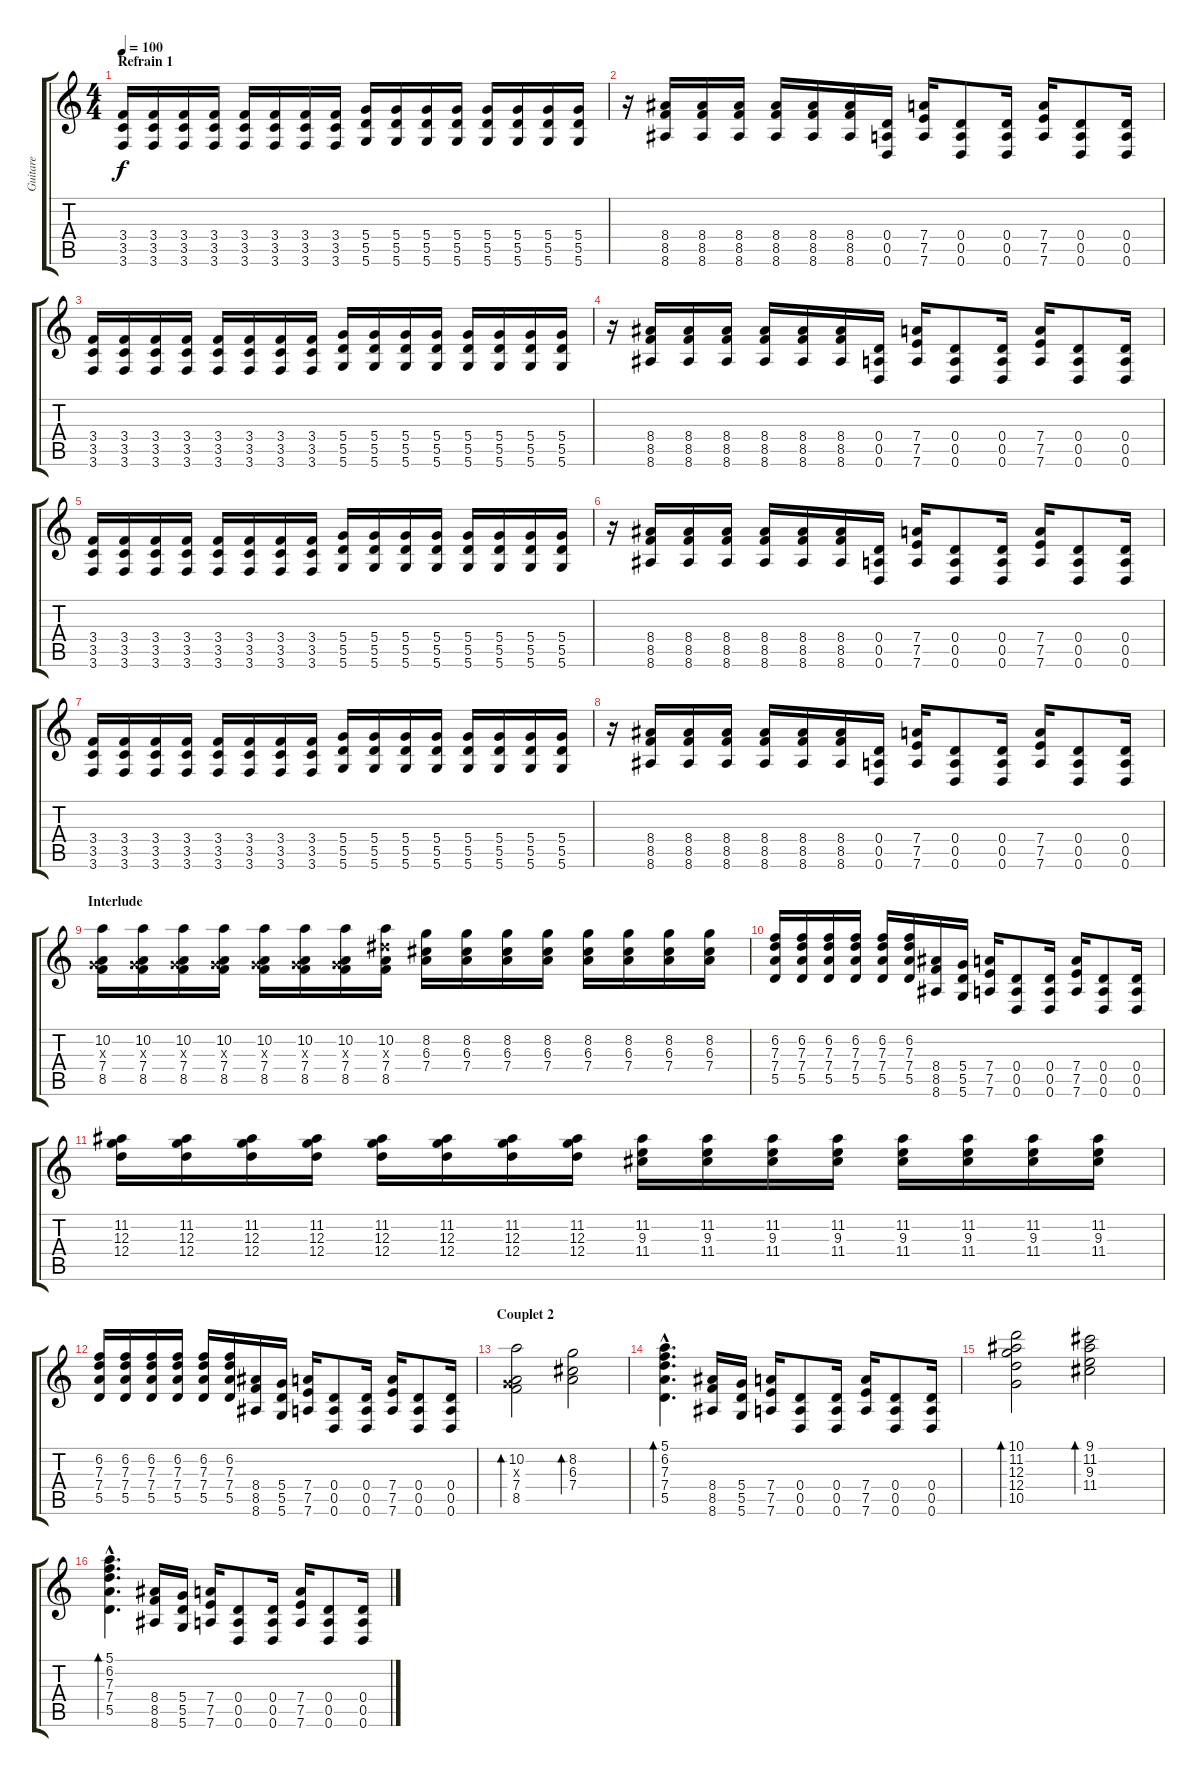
\track ("Guitare" "Guitare") {instrument overdrivenguitar}
\staff {score tabs}
\tuning (E4 B3 G3 D3 A2 D2) {hide}
\ts (4 4)
\section ("" "Refrain 1")
\tempo 100
\clef g2
\ks c
(3.4 3.5 3.6).16{dy f} (3.4 3.5 3.6).16 (3.4 3.5 3.6).16 (3.4 3.5 3.6).16 (3.4 3.5 3.6).16 (3.4 3.5 3.6).16 (3.4 3.5 3.6).16 (3.4 3.5 3.6).16 (5.4 5.5 5.6).16 (5.4 5.5 5.6).16 (5.4 5.5 5.6).16 (5.4 5.5 5.6).16 (5.4 5.5 5.6).16 (5.4 5.5 5.6).16 (5.4 5.5 5.6).16 (5.4 5.5 5.6).16 |
r.16 (8.4 8.5 8.6).16 (8.4 8.5 8.6).16 (8.4 8.5 8.6).16 (8.4 8.5 8.6).16 (8.4 8.5 8.6).16 (8.4 8.5 8.6).16 (0.4 0.5 0.6).16 (7.4 7.5 7.6).16 (0.4 0.5 0.6).8 (0.4 0.5 0.6).16 (7.4 7.5 7.6).16 (0.4 0.5 0.6).8 (0.4 0.5 0.6).16 |
(3.4 3.5 3.6).16 (3.4 3.5 3.6).16 (3.4 3.5 3.6).16 (3.4 3.5 3.6).16 (3.4 3.5 3.6).16 (3.4 3.5 3.6).16 (3.4 3.5 3.6).16 (3.4 3.5 3.6).16 (5.4 5.5 5.6).16 (5.4 5.5 5.6).16 (5.4 5.5 5.6).16 (5.4 5.5 5.6).16 (5.4 5.5 5.6).16 (5.4 5.5 5.6).16 (5.4 5.5 5.6).16 (5.4 5.5 5.6).16 |
r.16 (8.4 8.5 8.6).16 (8.4 8.5 8.6).16 (8.4 8.5 8.6).16 (8.4 8.5 8.6).16 (8.4 8.5 8.6).16 (8.4 8.5 8.6).16 (0.4 0.5 0.6).16 (7.4 7.5 7.6).16 (0.4 0.5 0.6).8 (0.4 0.5 0.6).16 (7.4 7.5 7.6).16 (0.4 0.5 0.6).8 (0.4 0.5 0.6).16 |
(3.4 3.5 3.6).16 (3.4 3.5 3.6).16 (3.4 3.5 3.6).16 (3.4 3.5 3.6).16 (3.4 3.5 3.6).16 (3.4 3.5 3.6).16 (3.4 3.5 3.6).16 (3.4 3.5 3.6).16 (5.4 5.5 5.6).16 (5.4 5.5 5.6).16 (5.4 5.5 5.6).16 (5.4 5.5 5.6).16 (5.4 5.5 5.6).16 (5.4 5.5 5.6).16 (5.4 5.5 5.6).16 (5.4 5.5 5.6).16 |
r.16 (8.4 8.5 8.6).16 (8.4 8.5 8.6).16 (8.4 8.5 8.6).16 (8.4 8.5 8.6).16 (8.4 8.5 8.6).16 (8.4 8.5 8.6).16 (0.4 0.5 0.6).16 (7.4 7.5 7.6).16 (0.4 0.5 0.6).8 (0.4 0.5 0.6).16 (7.4 7.5 7.6).16 (0.4 0.5 0.6).8 (0.4 0.5 0.6).16 |
(3.4 3.5 3.6).16 (3.4 3.5 3.6).16 (3.4 3.5 3.6).16 (3.4 3.5 3.6).16 (3.4 3.5 3.6).16 (3.4 3.5 3.6).16 (3.4 3.5 3.6).16 (3.4 3.5 3.6).16 (5.4 5.5 5.6).16 (5.4 5.5 5.6).16 (5.4 5.5 5.6).16 (5.4 5.5 5.6).16 (5.4 5.5 5.6).16 (5.4 5.5 5.6).16 (5.4 5.5 5.6).16 (5.4 5.5 5.6).16 |
r.16 (8.4 8.5 8.6).16 (8.4 8.5 8.6).16 (8.4 8.5 8.6).16 (8.4 8.5 8.6).16 (8.4 8.5 8.6).16 (8.4 8.5 8.6).16 (0.4 0.5 0.6).16 (7.4 7.5 7.6).16 (0.4 0.5 0.6).8 (0.4 0.5 0.6).16 (7.4 7.5 7.6).16 (0.4 0.5 0.6).8 (0.4 0.5 0.6).16 |
\section ("" "Interlude")
(10.2 0.3{x} 7.4 8.5).16 (10.2 0.3{x} 7.4 8.5).16 (10.2 0.3{x} 7.4 8.5).16 (10.2 0.3{x} 7.4 8.5).16 (10.2 0.3{x} 7.4 8.5).16 (10.2 0.3{x} 7.4 8.5).16 (10.2 0.3{x} 7.4 8.5).16 (10.2 8.3{x} 7.4 8.5).16 (8.2 6.3 7.4).16 (8.2 6.3 7.4).16 (8.2 6.3 7.4).16 (8.2 6.3 7.4).16 (8.2 6.3 7.4).16 (8.2 6.3 7.4).16 (8.2 6.3 7.4).16 (8.2 6.3 7.4).16 |
(6.2 7.3 7.4 5.5).16 (6.2 7.3 7.4 5.5).16 (6.2 7.3 7.4 5.5).16 (6.2 7.3 7.4 5.5).16 (6.2 7.3 7.4 5.5).16 (6.2 7.3 7.4 5.5).16 (8.4 8.5 8.6).16 (5.4 5.5 5.6).16 (7.4 7.5 7.6).16 (0.4 0.5 0.6).8 (0.4 0.5 0.6).16 (7.4 7.5 7.6).16 (0.4 0.5 0.6).8 (0.4 0.5 0.6).16 |
(11.2 12.3 12.4).16 (11.2 12.3 12.4).16 (11.2 12.3 12.4).16 (11.2 12.3 12.4).16 (11.2 12.3 12.4).16 (11.2 12.3 12.4).16 (11.2 12.3 12.4).16 (11.2 12.3 12.4).16 (11.2 9.3 11.4).16 (11.2 9.3 11.4).16 (11.2 9.3 11.4).16 (11.2 9.3 11.4).16 (11.2 9.3 11.4).16 (11.2 9.3 11.4).16 (11.2 9.3 11.4).16 (11.2 9.3 11.4).16 |
(6.2 7.3 7.4 5.5).16 (6.2 7.3 7.4 5.5).16 (6.2 7.3 7.4 5.5).16 (6.2 7.3 7.4 5.5).16 (6.2 7.3 7.4 5.5).16 (6.2 7.3 7.4 5.5).16 (8.4 8.5 8.6).16 (5.4 5.5 5.6).16 (7.4 7.5 7.6).16 (0.4 0.5 0.6).8 (0.4 0.5 0.6).16 (7.4 7.5 7.6).16 (0.4 0.5 0.6).8 (0.4 0.5 0.6).16 |
\section ("" "Couplet 2")
(10.2 0.3{x} 7.4 8.5).2{bd 120 instrument acousticguitarsteel} (8.2 6.3 7.4).2{bd 120} |
(5.1{hac} 6.2{hac} 7.3{hac} 7.4{hac} 5.5{hac}).4{d bd 120} (8.4 8.5 8.6).16{instrument overdrivenguitar} (5.4 5.5 5.6).16 (7.4 7.5 7.6).16 (0.4 0.5 0.6).8 (0.4 0.5 0.6).16 (7.4 7.5 7.6).16 (0.4 0.5 0.6).8 (0.4 0.5 0.6).16 |
(10.1 11.2 12.3 12.4 10.5).2{bd 120 instrument acousticguitarsteel} (9.1 11.2 9.3 11.4).2{bd 120} |
(5.1{hac} 6.2{hac} 7.3{hac} 7.4{hac} 5.5{hac}).4{d bd 120} (8.4 8.5 8.6).16{instrument overdrivenguitar} (5.4 5.5 5.6).16 (7.4 7.5 7.6).16 (0.4 0.5 0.6).8 (0.4 0.5 0.6).16 (7.4 7.5 7.6).16 (0.4 0.5 0.6).8 (0.4 0.5 0.6).16
